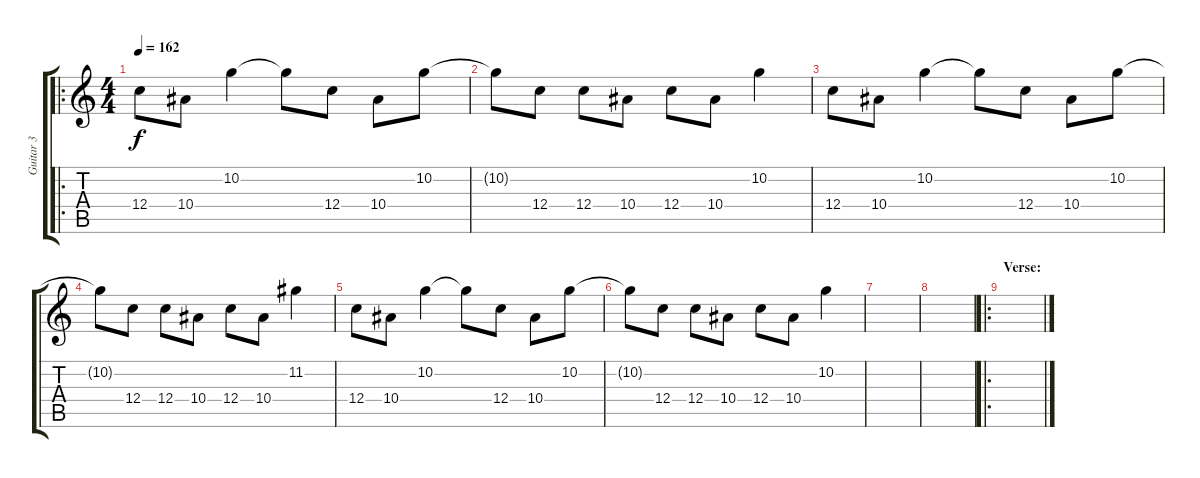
\track ("Guitar 3" "Guitar 3") {instrument distortionguitar}
\staff {score tabs}
\tuning (D4 A3 F3 C3 G2 C2) {hide}
\ro
\ts (4 4)
\tempo 162
\clef g2
\ks c
12.4.8{dy f volume 12} 10.4.8 10.2.4 10.2{t}.8 12.4.8 10.4.8 10.2.8 |
10.2{t}.8 12.4.8 12.4.8 10.4.8 12.4.8 10.4.8 10.2.4 |
12.4.8 10.4.8 10.2.4 10.2{t}.8 12.4.8 10.4.8 10.2.8 |
10.2{t}.8 12.4.8 12.4.8 10.4.8 12.4.8 10.4.8 11.2.4 |
12.4.8 10.4.8 10.2.4 10.2{t}.8 12.4.8 10.4.8 10.2.8 |
10.2{t}.8 12.4.8 12.4.8 10.4.8 12.4.8 10.4.8 10.2.4 |
|
|
\ro
\section ("" "Verse:")
